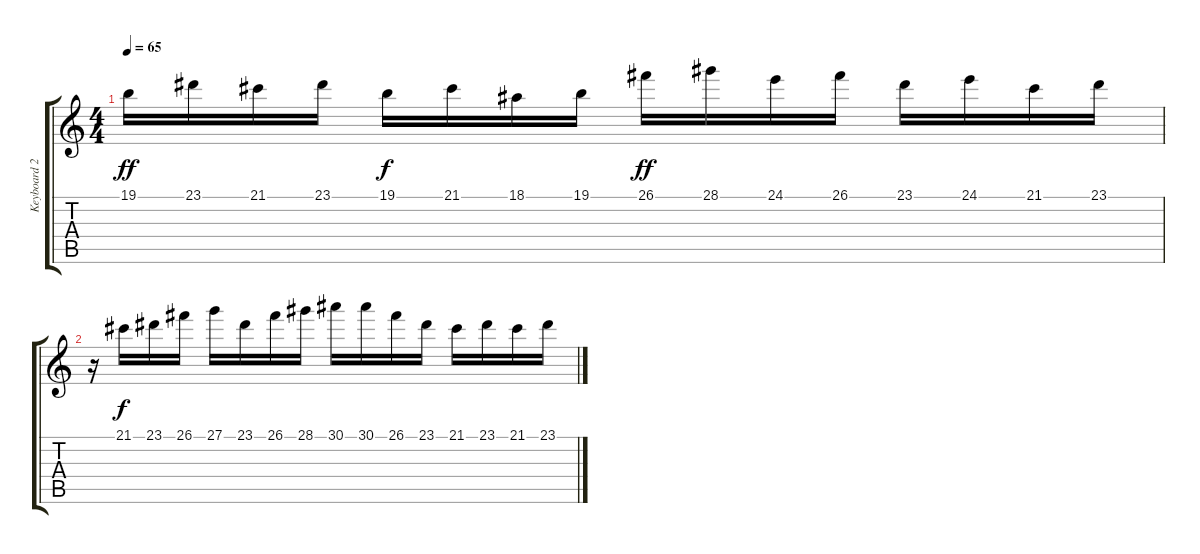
\track ("Keyboard 2" "Keyboard 2") {instrument acousticgrandpiano}
\staff {score tabs}
\tuning (E4 B3 G3 D3 A2 E2) {hide}
\ts (4 4)
\tempo 65
\clef g2
\ks c
19.1.16{dy ff} 23.1.16 21.1.16 23.1.16 19.1.16{dy f} 21.1.16 18.1.16 19.1.16 26.1.16{dy ff} 28.1.16 24.1.16 26.1.16 23.1.16 24.1.16 21.1.16 23.1.16 |
r.16 21.1.16{dy f} 23.1.16 26.1.16 27.1.16 23.1.16 26.1.16 28.1.16 30.1.16 30.1.16 26.1.16 23.1.16 21.1.16 23.1.16 21.1.16 23.1.16
